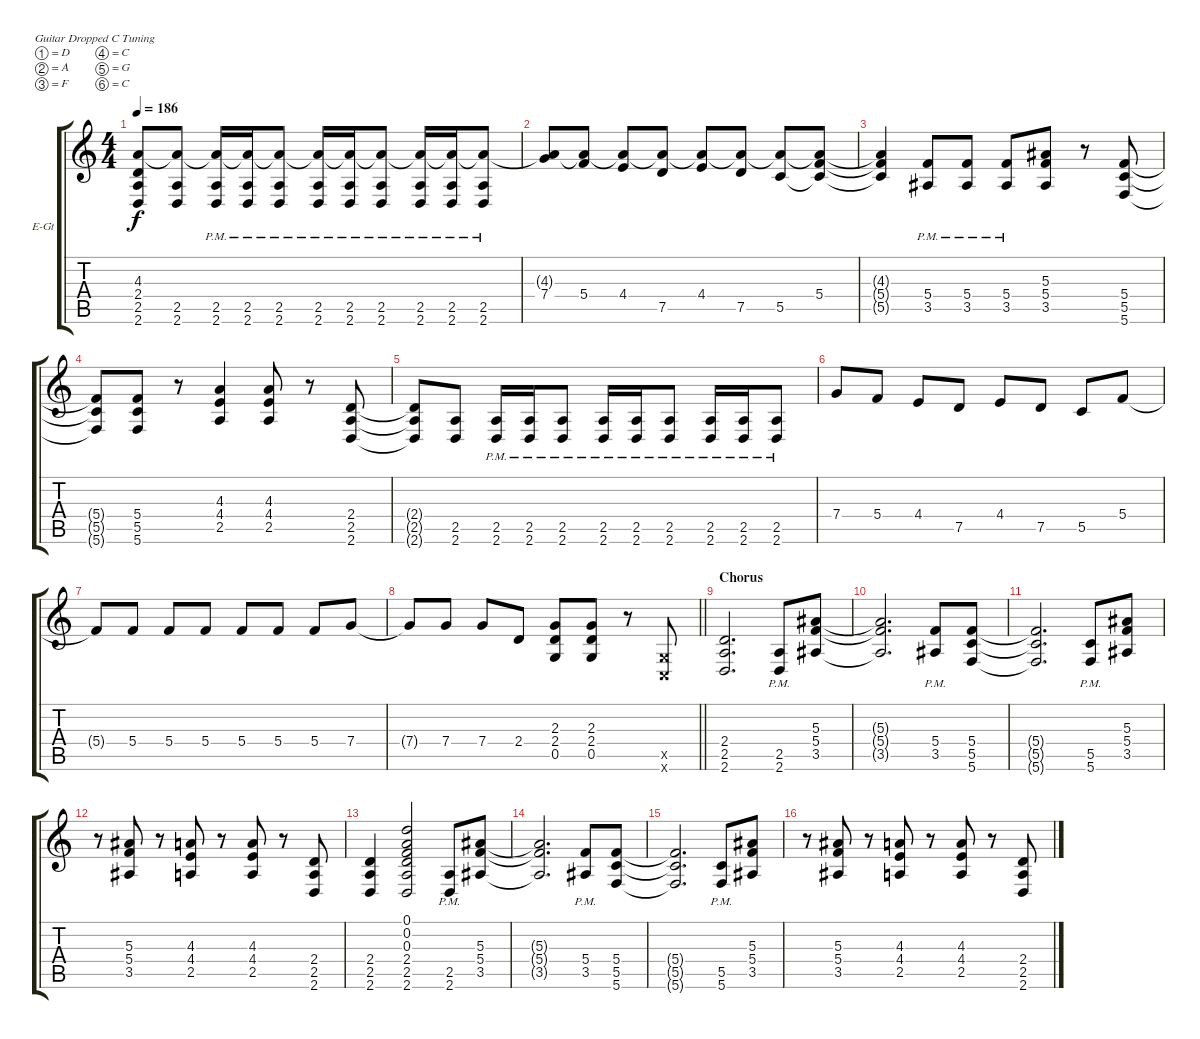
\bracketExtendMode groupsimilarinstruments
\firstSystemTrackNameOrientation horizontal
\otherSystemsTrackNameOrientation horizontal
\track ("Padge" "E-Gt") {instrument overdrivenguitar}
\staff {score tabs}
\tuning (D4 A3 F3 C3 G2 C2)
\ts (4 4)
\tempo 186
\clef g2
\ks c
(2.4{t} 2.5{t} 2.6{t} 4.3{t}).8{dy f} (2.5 2.6 4.3{t}).8 (2.5{pm} 2.6{pm} 4.3{t}).16 (2.5{pm} 2.6{pm} 4.3{t}).16 (2.5{pm} 2.6{pm} 4.3{t}).8 (2.5{pm} 2.6{pm} 4.3{t}).16 (2.5{pm} 2.6{pm} 4.3{t}).16 (2.5{pm} 2.6{pm} 4.3{t}).8 (2.5{pm} 2.6{pm} 4.3{t}).16 (2.5{pm} 2.6{pm} 4.3{t}).16 (2.5{pm} 2.6{pm} 4.3{t}).8 |
(7.4 4.3{t}).8 (5.4 4.3{t}).8 (4.4 4.3{t}).8 (7.5 4.3{t}).8 (4.4 4.3{t}).8 (7.5 4.3{t}).8 (5.5 4.3{t}).8 (5.4 4.3{t} 5.5{t}).8 |
(4.3{t} 5.4{t} 5.5{t}).4 (5.4{pm} 3.5{pm}).8 (5.4{pm} 3.5{pm}).8 (5.4{pm} 3.5{pm}).8 (5.3 5.4 3.5).8 r.8 (5.4 5.5 5.6).8 |
(5.4{t} 5.5{t} 5.6{t}).8 (5.4 5.5 5.6).8 r.8 (4.3 4.4 2.5).4 (4.3 4.4 2.5).8 r.8 (2.4 2.5 2.6).8 |
(2.4{t} 2.5{t} 2.6{t}).8 (2.5 2.6).8 (2.5{pm} 2.6{pm}).16 (2.5{pm} 2.6{pm}).16 (2.5{pm} 2.6{pm}).8 (2.5{pm} 2.6{pm}).16 (2.5{pm} 2.6{pm}).16 (2.5{pm} 2.6{pm}).8 (2.5{pm} 2.6{pm}).16 (2.5{pm} 2.6{pm}).16 (2.5{pm} 2.6{pm}).8 |
7.4.8 5.4.8 4.4.8 7.5.8 4.4.8 7.5.8 5.5.8 5.4.8 |
5.4{t}.8 5.4.8 5.4.8 5.4.8 5.4.8 5.4.8 5.4.8 7.4.8 |
\barLineRight lightlight
7.4{t}.8 7.4.8 7.4.8 2.4.8 (2.3 2.4 0.5).8 (2.3 2.4 0.5).8 r.8 (0.5{x} 0.6{x}).8 |
\section ("" "Chorus")
(2.4 2.5 2.6).2{d} (2.5{pm} 2.6{pm}).8 (5.3 5.4 3.5).8 |
(5.3{t} 5.4{t} 3.5{t}).2{d} (5.4{pm} 3.5{pm}).8 (5.4 5.5 5.6).8 |
(5.4{t} 5.5{t} 5.6{t}).2{d} (5.5{pm} 5.6{pm}).8 (5.3 5.4 3.5).8 |
r.8 (5.3 5.4 3.5).8 r.8 (4.3 4.4 2.5).8 r.8 (4.3 4.4 2.5).8 r.8 (2.4 2.5 2.6).8 |
(2.4 2.5 2.6).4 (0.1 0.2 0.3 2.4 2.5 2.6).2 (2.5{pm} 2.6{pm}).8 (5.3 5.4 3.5).8 |
(5.3{t} 5.4{t} 3.5{t}).2{d} (5.4{pm} 3.5{pm}).8 (5.4 5.5 5.6).8 |
(5.4{t} 5.5{t} 5.6{t}).2{d} (5.5{pm} 5.6{pm}).8 (5.3 5.4 3.5).8 |
r.8 (5.3 5.4 3.5).8 r.8 (4.3 4.4 2.5).8 r.8 (4.3 4.4 2.5).8 r.8 (2.4 2.5 2.6).8
